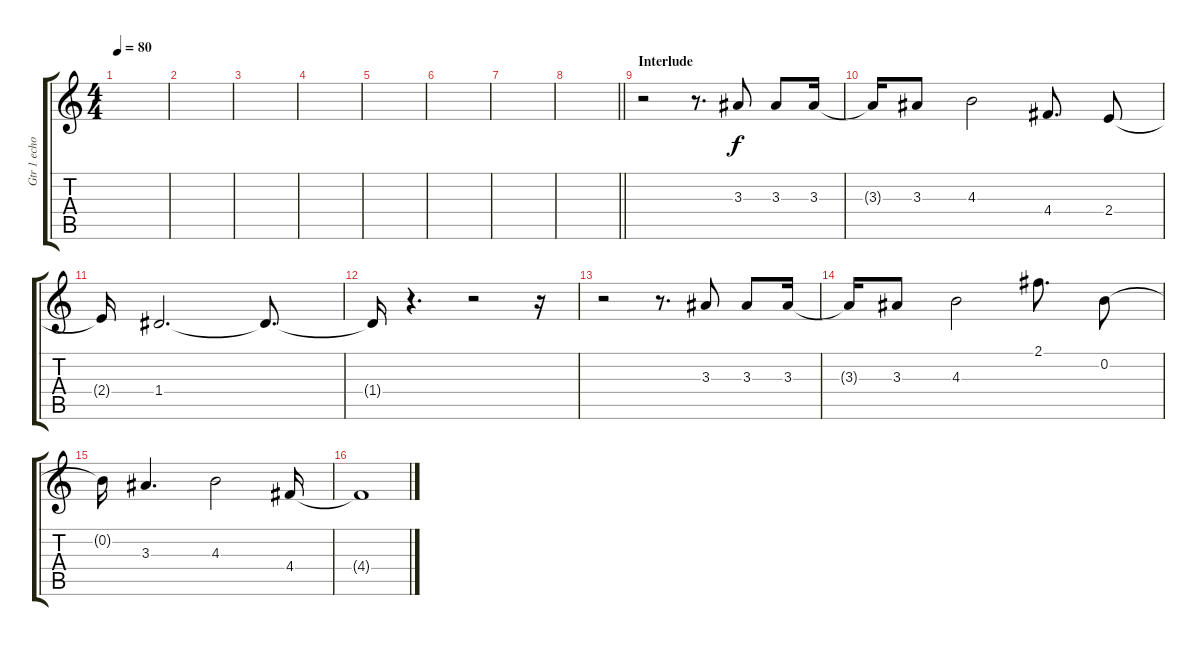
\track ("Gtr 1 echo" "Gtr 1 echo") {instrument overdrivenguitar}
\staff {score tabs}
\tuning (E4 B3 G3 D3 A2 E2) {hide}
\ts (4 4)
\tempo 80
\clef g2
\ks c
|
|
|
|
|
|
|
\barLineRight lightlight
|
\section ("" "Interlude")
r.2 r.8{d} 3.3.8 3.3.8 3.3.16 |
3.3{t}.16 3.3.8 4.3.2 4.4.8{d} 2.4.8 |
2.4{t}.16 1.4.2{d} 1.4{t}.8{d} |
1.4{t}.16 r.4{d} r.2 r.16 |
r.2 r.8{d} 3.3.8 3.3.8 3.3.16 |
3.3{t}.16 3.3.8 4.3.2 2.1.8{d} 0.2.8 |
0.2{t}.16 3.3.4{d} 4.3.2 4.4.16 |
4.4{t}.1
